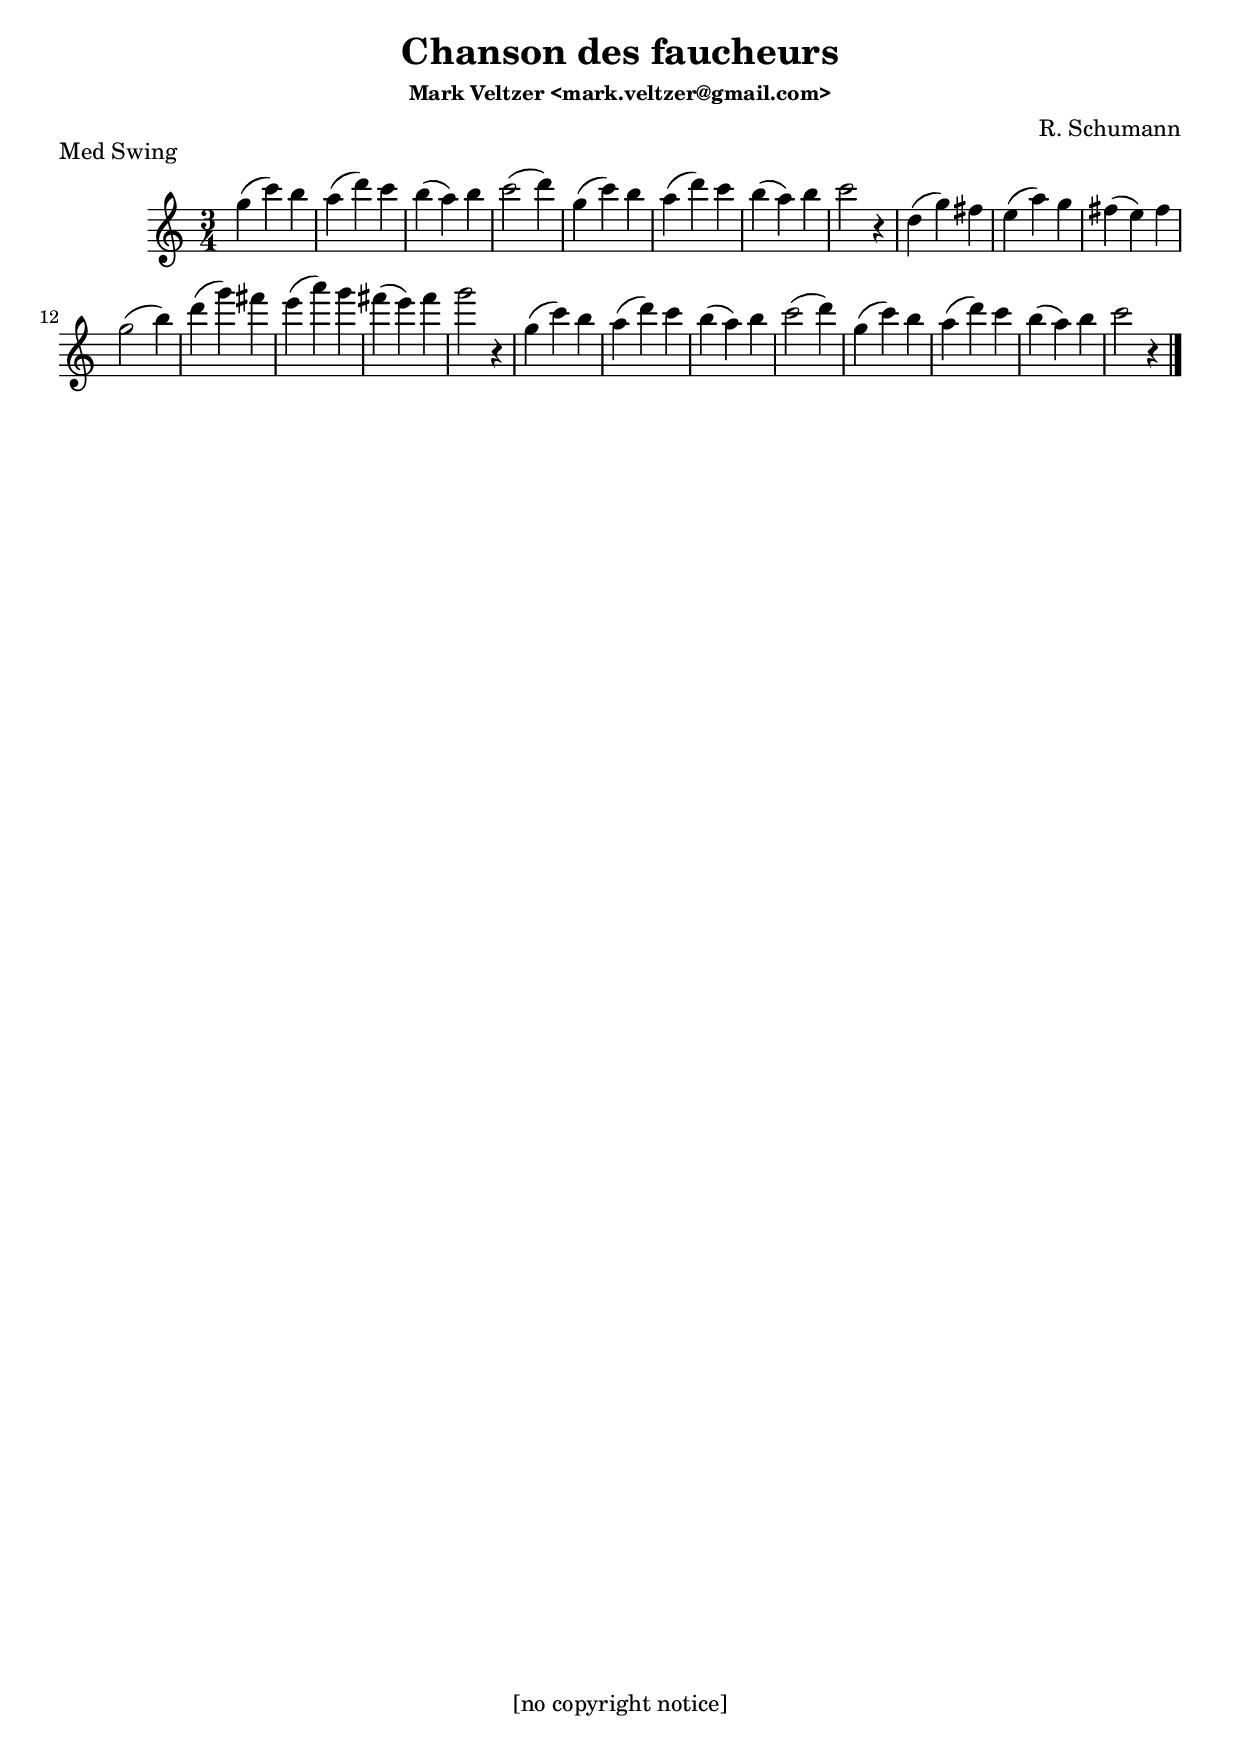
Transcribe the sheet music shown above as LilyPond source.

\include "lilypond/include/common.lyi"
\header {
	title="Chanson des faucheurs"
	composer="R. Schumann"
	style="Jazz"
	piece="Med Swing"
}

tune=\relative g'' {
	\key c \major
	\time 3/4

	g4 ( c ) b | a ( d ) c | b ( a ) b | c2 ( d4 ) |
	g,4 ( c ) b | a ( d ) c | b ( a ) b | c2 r4 |

	d,4 ( g ) fis | e ( a ) g | fis ( e ) fis | g2 ( b4 ) |
	d4 ( g ) fis | e ( a ) g | fis ( e ) fis | g2 r4 |

	g,4 ( c ) b | a ( d ) c | b ( a ) b | c2 ( d4 ) |
	g,4 ( c ) b | a ( d ) c | b ( a ) b | c2 r4 \bar "|."
}

\score {
	<<
		\context Staff \tune
	>>
	\midi {}
	\layout {}
}
